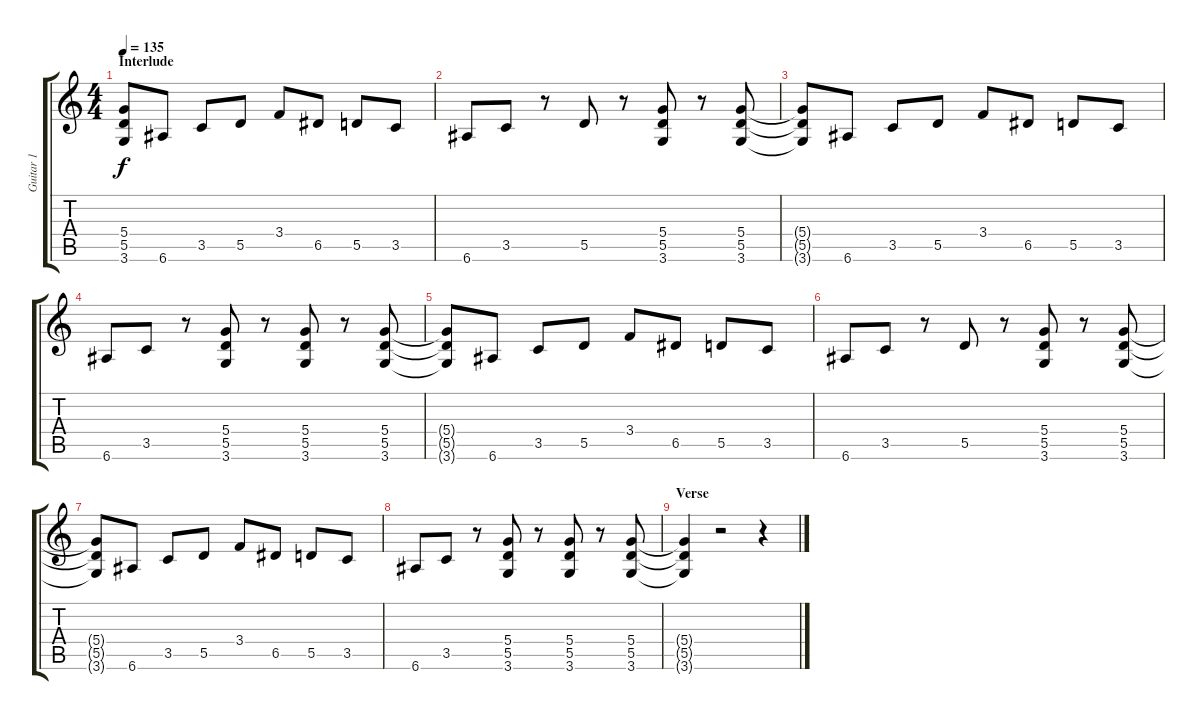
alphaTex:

\track ("Guitar 1" "Guitar 1") {instrument distortionguitar}
\staff {score tabs}
\tuning (E4 B3 G3 D3 A2 E2) {hide}
\ts (4 4)
\section ("" "Interlude")
\tempo 135
\clef g2
\ks c
(5.4{t} 5.5{t} 3.6{t}).8{dy f} 6.6.8 3.5.8 5.5.8 3.4.8 6.5.8 5.5.8 3.5.8 |
6.6.8 3.5.8 r.8 5.5.8 r.8 (5.4 5.5 3.6).8 r.8 (5.4 5.5 3.6).8 |
(5.4{t} 5.5{t} 3.6{t}).8 6.6.8 3.5.8 5.5.8 3.4.8 6.5.8 5.5.8 3.5.8 |
6.6.8 3.5.8 r.8 (5.4 5.5 3.6).8 r.8 (5.4 5.5 3.6).8 r.8 (5.4 5.5 3.6).8 |
(5.4{t} 5.5{t} 3.6{t}).8 6.6.8 3.5.8 5.5.8 3.4.8 6.5.8 5.5.8 3.5.8 |
6.6.8 3.5.8 r.8 5.5.8 r.8 (5.4 5.5 3.6).8 r.8 (5.4 5.5 3.6).8 |
(5.4{t} 5.5{t} 3.6{t}).8 6.6.8 3.5.8 5.5.8 3.4.8 6.5.8 5.5.8 3.5.8 |
6.6.8 3.5.8 r.8 (5.4 5.5 3.6).8 r.8 (5.4 5.5 3.6).8 r.8 (5.4 5.5 3.6).8 |
\section ("" "Verse")
(5.4{t} 5.5{t} 3.6{t}).4 r.2 r.4
